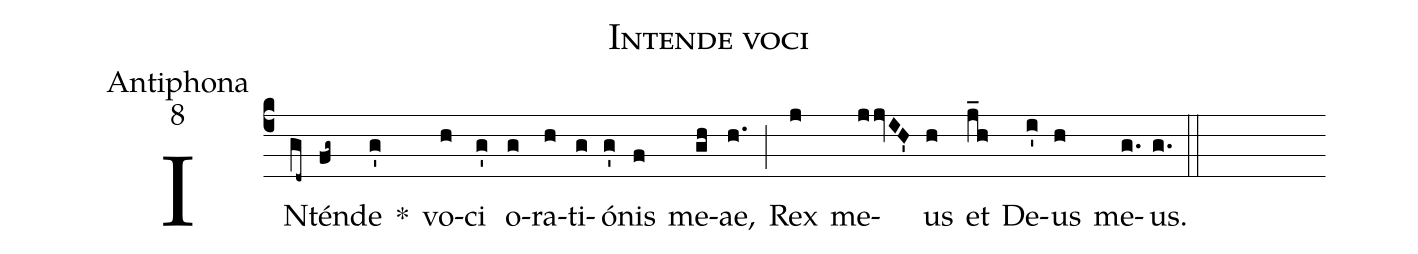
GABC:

name:Intende voci;
office-part:Antiphona;
mode:8;
%%
(c4) IN(gd~)tén(fg~)de(g') *() vo(h)ci(g') o(g)ra(h)ti(g)ó(g')nis(f) me(gh)ae,(h.) (;) Rex(j) me(jjvIH')us(h) et(j_h) De(i')us(h) me(g.)us.(g.) (::)
